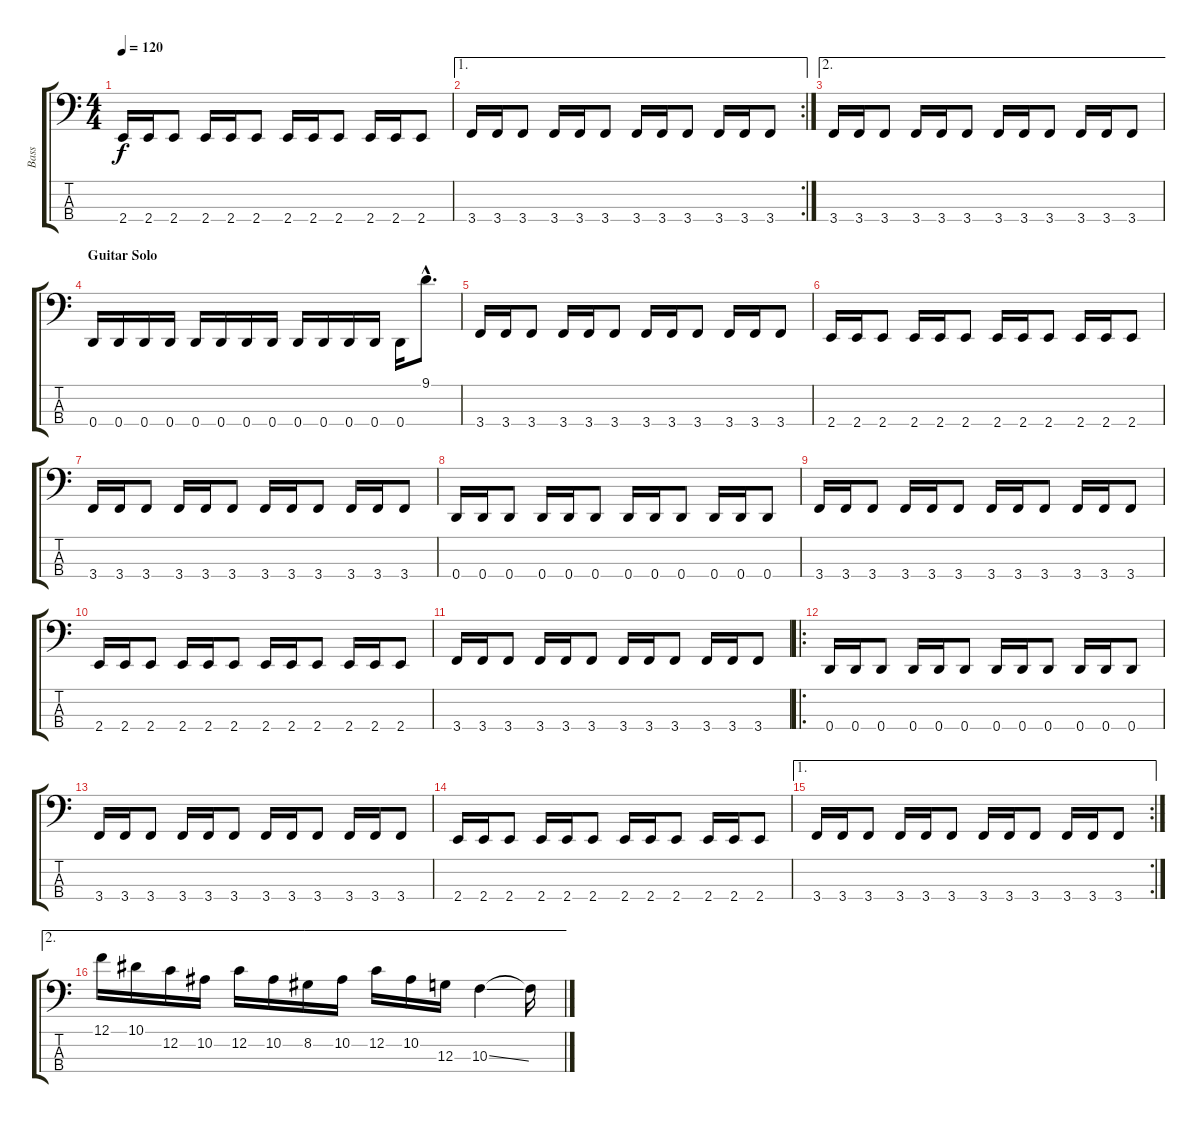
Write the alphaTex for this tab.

\track ("Bass" "Bass") {instrument electricbassfinger}
\staff {score tabs}
\tuning (F2 C2 G1 D1) {hide}
\ts (4 4)
\tempo 120
\clef f4
\ks c
2.4.16{dy f} 2.4.16 2.4.8 2.4.16 2.4.16 2.4.8 2.4.16 2.4.16 2.4.8 2.4.16 2.4.16 2.4.8 |
\ae 1
\rc 2
3.4.16 3.4.16 3.4.8 3.4.16 3.4.16 3.4.8 3.4.16 3.4.16 3.4.8 3.4.16 3.4.16 3.4.8 |
\ae 2
3.4.16 3.4.16 3.4.8 3.4.16 3.4.16 3.4.8 3.4.16 3.4.16 3.4.8 3.4.16 3.4.16 3.4.8 |
\section ("" "Guitar Solo")
0.4.16 0.4.16 0.4.16 0.4.16 0.4.16 0.4.16 0.4.16 0.4.16 0.4.16 0.4.16 0.4.16 0.4.16 0.4.16 9.1{hac}.8{d} |
3.4.16 3.4.16 3.4.8 3.4.16 3.4.16 3.4.8 3.4.16 3.4.16 3.4.8 3.4.16 3.4.16 3.4.8 |
2.4.16 2.4.16 2.4.8 2.4.16 2.4.16 2.4.8 2.4.16 2.4.16 2.4.8 2.4.16 2.4.16 2.4.8 |
3.4.16 3.4.16 3.4.8 3.4.16 3.4.16 3.4.8 3.4.16 3.4.16 3.4.8 3.4.16 3.4.16 3.4.8 |
0.4.16 0.4.16 0.4.8 0.4.16 0.4.16 0.4.8 0.4.16 0.4.16 0.4.8 0.4.16 0.4.16 0.4.8 |
3.4.16 3.4.16 3.4.8 3.4.16 3.4.16 3.4.8 3.4.16 3.4.16 3.4.8 3.4.16 3.4.16 3.4.8 |
2.4.16 2.4.16 2.4.8 2.4.16 2.4.16 2.4.8 2.4.16 2.4.16 2.4.8 2.4.16 2.4.16 2.4.8 |
3.4.16 3.4.16 3.4.8 3.4.16 3.4.16 3.4.8 3.4.16 3.4.16 3.4.8 3.4.16 3.4.16 3.4.8 |
\ro
0.4.16 0.4.16 0.4.8 0.4.16 0.4.16 0.4.8 0.4.16 0.4.16 0.4.8 0.4.16 0.4.16 0.4.8 |
3.4.16 3.4.16 3.4.8 3.4.16 3.4.16 3.4.8 3.4.16 3.4.16 3.4.8 3.4.16 3.4.16 3.4.8 |
2.4.16 2.4.16 2.4.8 2.4.16 2.4.16 2.4.8 2.4.16 2.4.16 2.4.8 2.4.16 2.4.16 2.4.8 |
\ae 1
\rc 2
3.4.16 3.4.16 3.4.8 3.4.16 3.4.16 3.4.8 3.4.16 3.4.16 3.4.8 3.4.16 3.4.16 3.4.8 |
\ae 2
12.1.16 10.1.16 12.2.16 10.2.16 12.2.16 10.2.16 8.2.16 10.2.16 12.2.16 10.2.16 12.3.16 10.3{ss}.4 10.3{t}.16
